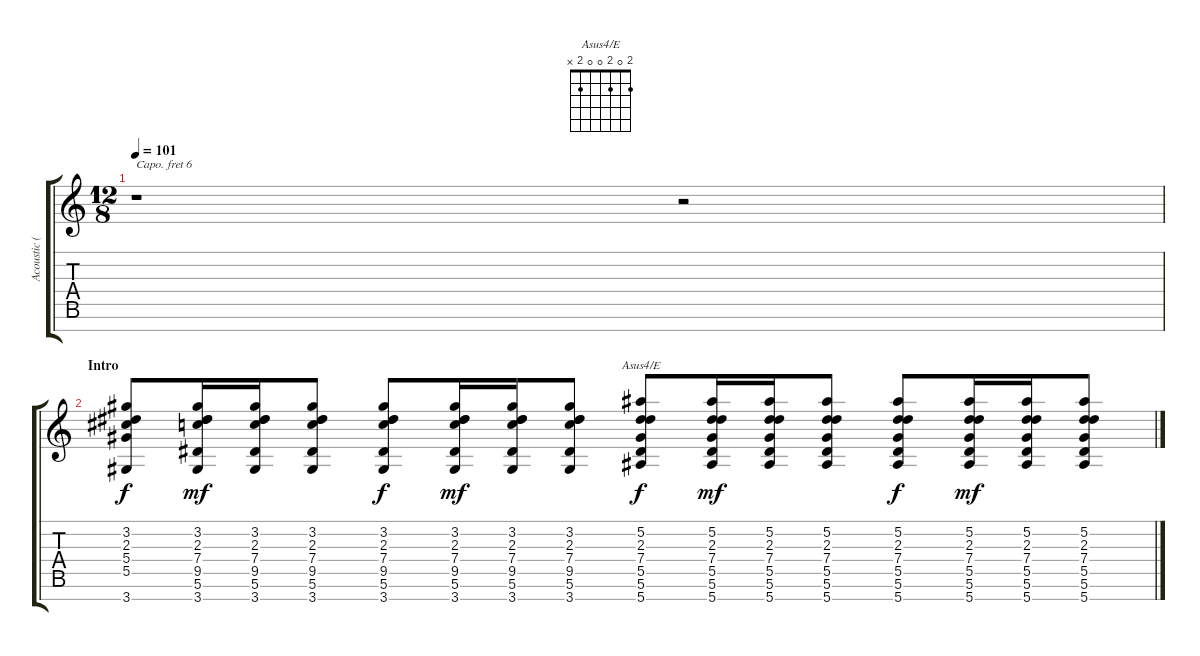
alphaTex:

\track ("Acoustic (DADGAD, capo 6)" "Acoustic (") {instrument acousticguitarsteel}
\staff {score tabs}
\capo 6
\tuning (E4 B3 G3 D3 A2 E2 B1) {hide}
\chord ("Asus4/E" 2 0 2 0 0 2 x)
\ts (12 8)
\tempo 101
\clef g2
\ks c
r.1{dy f instrument acousticguitarsteel} r.2 |
\section ("" "Intro")
(3.2 2.3 5.4 5.5 3.7).8 (3.2 2.3 7.4 9.5 5.6 3.7).16{dy mf} (3.2 2.3 7.4 9.5 5.6 3.7).16 (3.2 2.3 7.4 9.5 5.6 3.7).8 (3.2 2.3 7.4 9.5 5.6 3.7).8{dy f} (3.2 2.3 7.4 9.5 5.6 3.7).16{dy mf} (3.2 2.3 7.4 9.5 5.6 3.7).16 (3.2 2.3 7.4 9.5 5.6 3.7).8 (5.2 2.3 7.4 5.5 5.6 5.7).8{ch "Asus4/E" dy f} (5.2 2.3 7.4 5.5 5.6 5.7).16{dy mf} (5.2 2.3 7.4 5.5 5.6 5.7).16 (5.2 2.3 7.4 5.5 5.6 5.7).8 (5.2 2.3 7.4 5.5 5.6 5.7).8{dy f} (5.2 2.3 7.4 5.5 5.6 5.7).16{dy mf} (5.2 2.3 7.4 5.5 5.6 5.7).16 (5.2 2.3 7.4 5.5 5.6 5.7).8
